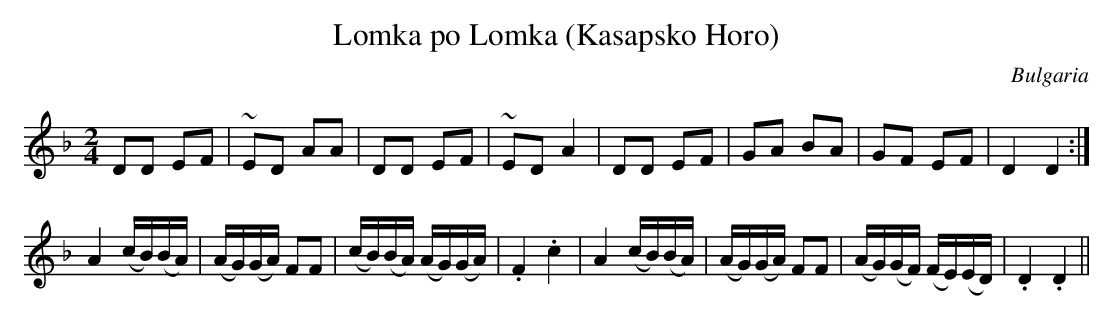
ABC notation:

X:1
T:Lomka po Lomka (Kasapsko Horo)
O:Bulgaria
M:2/4
K:Dm
D2D2 E2F2|~E2D2 A2A2|D2D2 E2F2|~E2D2 A4|\
D2D2 E2F2|G2A2 B2A2|G2F2 E2F2|D4 D4:|
A4       (cB)(BA)|(AG)(GA) F2F2|\
(cB)(BA) (AG)(GA)|.F4 .c4|\
A4       (cB)(BA)|(AG)(GA) F2F2|\
(AG)(GF) (FE)(ED)|.D4 .D4||
